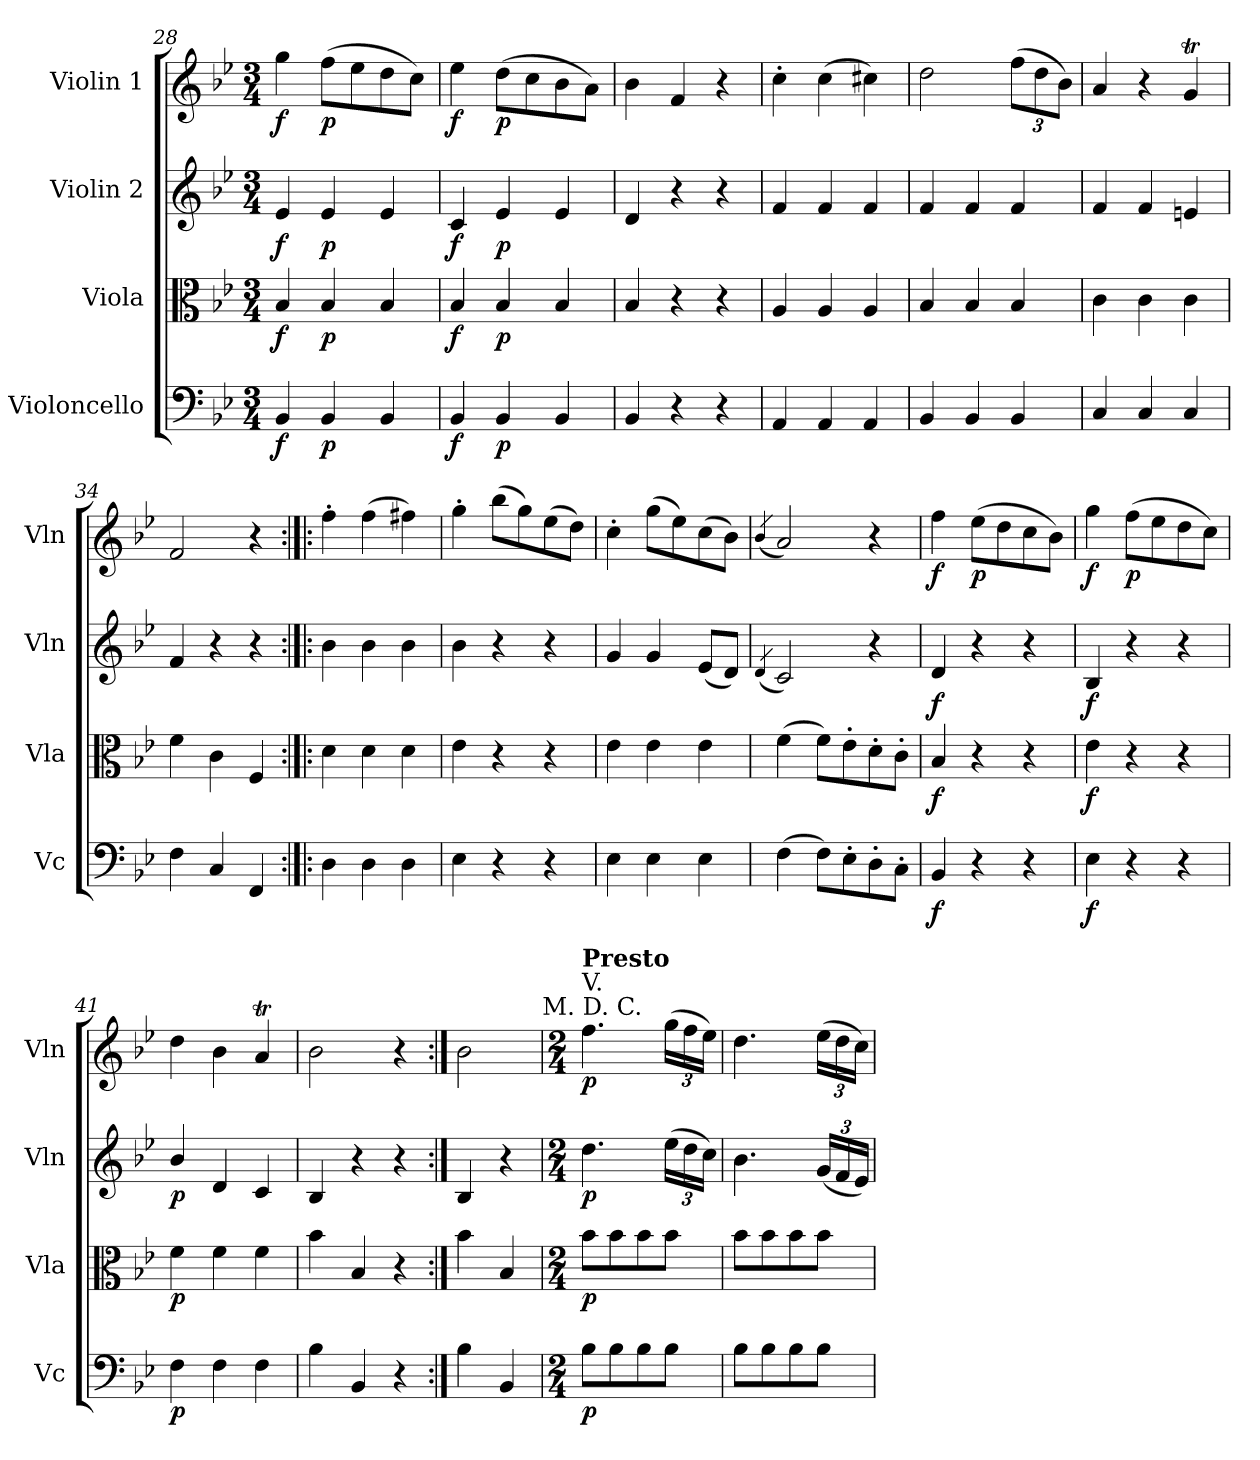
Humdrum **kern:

**kern	**dynam	**kern	**dynam	**kern	**dynam	**kern	**dynam
*part4	*part4	*part3	*part3	*part2	*part2	*part1	*part1
*staff4	*staff4	*staff3	*staff3	*staff2	*staff2	*staff1	*staff1
*I"Violoncello	*	*I"Viola	*	*I"Violin 2	*	*I"Violin 1	*
*I'Vc	*	*I'Vla	*	*I'Vln	*	*I'Vln	*
*clefF4	*	*clefC3	*	*clefG2	*	*clefG2	*
*k[b-e-]	*	*k[b-e-]	*	*k[b-e-]	*	*k[b-e-]	*
*M3/4	*	*M3/4	*	*M3/4	*	*M3/4	*
=28	=28	=28	=28	=28	=28	=28	=28
!	!LO:DY:b	!	!LO:DY:b	!	!LO:DY:b	!	!LO:DY:b
4BB-/	f	4B-/	f	4e-/	f	4gg\	f
!	!LO:DY:b	!	!LO:DY:b	!	!LO:DY:b	!	!LO:DY:b
4BB-/	p	4B-/	p	4e-/	p	(8ff\L	p
.	.	.	.	.	.	8ee-\	.
4BB-/	.	4B-/	.	4e-/	.	8dd\	.
.	.	.	.	.	.	8cc\J)	.
=29	=29	=29	=29	=29	=29	=29	=29
!	!LO:DY:b	!	!LO:DY:b	!	!LO:DY:b	!	!LO:DY:b
4BB-/	f	4B-/	f	4c/	f	4ee-\	f
!	!LO:DY:b	!	!LO:DY:b	!	!LO:DY:b	!	!LO:DY:b
4BB-/	p	4B-/	p	4e-/	p	(8dd\L	p
.	.	.	.	.	.	8cc\	.
4BB-/	.	4B-/	.	4e-/	.	8b-\	.
.	.	.	.	.	.	8a\J)	.
=30	=30	=30	=30	=30	=30	=30	=30
4BB-/	.	4B-/	.	4d/	.	4b-\	.
4r	.	4r	.	4r	.	4f/	.
4r	.	4r	.	4r	.	4r	.
=31	=31	=31	=31	=31	=31	=31	=31
4AA/	.	4A/	.	4f/	.	4cc'\	.
4AA/	.	4A/	.	4f/	.	(4cc\	.
4AA/	.	4A/	.	4f/	.	4cc#X\)	.
!!LO:LB:g=z
=32	=32	=32	=32	=32	=32	=32	=32
4BB-/	.	4B-/	.	4f/	.	2dd\	.
4BB-/	.	4B-/	.	4f/	.	.	.
*	*	*	*	*	*	*Xbrackettup	*
4BB-/	.	4B-/	.	4f/	.	(12ff\L	.
.	.	.	.	.	.	12dd\	.
.	.	.	.	.	.	12b-\J)	.
=33	=33	=33	=33	=33	=33	=33	=33
4C/	.	4c\	.	4f/	.	4a/	.
4C/	.	4c\	.	4f/	.	4r	.
4C/	.	4c\	.	4en/	.	4gT/	.
=34	=34	=34	=34	=34	=34	=34	=34
4F\	.	4f\	.	4f/	.	2f/	.
4C/	.	4c\	.	4r	.	.	.
4FF/	.	4F/	.	4r	.	4r	.
=35:|!|:	=35:|!|:	=35:|!|:	=35:|!|:	=35:|!|:	=35:|!|:	=35:|!|:	=35:|!|:
4D\	.	4d\	.	4b-\	.	4ff'\	.
4D\	.	4d\	.	4b-\	.	(4ff\	.
4D\	.	4d\	.	4b-\	.	4ff#X\)	.
=36	=36	=36	=36	=36	=36	=36	=36
4E-\	.	4e-\	.	4b-\	.	4gg'\	.
4r	.	4r	.	4r	.	(8bb-\L	.
.	.	.	.	.	.	8gg\)	.
4r	.	4r	.	4r	.	(8ee-\	.
.	.	.	.	.	.	8dd\J)	.
=37	=37	=37	=37	=37	=37	=37	=37
4E-\	.	4e-\	.	4g/	.	4cc'\	.
4E-\	.	4e-\	.	4g/	.	(8gg\L	.
.	.	.	.	.	.	8ee-\)	.
4E-\	.	4e-\	.	(8e-/L	.	(8cc\	.
.	.	.	.	8d/J)	.	8b-\J)	.
!!LO:LB:g=z
=38	=38	=38	=38	=38	=38	=38	=38
.	.	.	.	(4qd/	.	(4qb-/	.
(4F\	.	(4f\	.	2c/)	.	2a/)	.
8F\L)	.	8f\L)	.	.	.	.	.
8E-'\	.	8e-'\	.	.	.	.	.
8D'\	.	8d'\	.	4r	.	4r	.
8C'\J	.	8c'\J	.	.	.	.	.
=39	=39	=39	=39	=39	=39	=39	=39
!	!LO:DY:b	!	!LO:DY:b	!	!LO:DY:b	!	!LO:DY:b
4BB-/	f	4B-/	f	4d/	f	4ff\	f
!	!	!	!	!	!	!	!LO:DY:b
4r	.	4r	.	4r	.	(8ee-\L	p
.	.	.	.	.	.	8dd\	.
4r	.	4r	.	4r	.	8cc\	.
.	.	.	.	.	.	8b-\J)	.
=40	=40	=40	=40	=40	=40	=40	=40
!	!LO:DY:b	!	!LO:DY:b	!	!LO:DY:b	!	!LO:DY:b
4E-\	f	4e-\	f	4B-/	f	4gg\	f
!	!	!	!	!	!	!	!LO:DY:b
4r	.	4r	.	4r	.	(8ff\L	p
.	.	.	.	.	.	8ee-\	.
4r	.	4r	.	4r	.	8dd\	.
.	.	.	.	.	.	8cc\J)	.
=41	=41	=41	=41	=41	=41	=41	=41
!	!LO:DY:b	!	!LO:DY:b	!	!LO:DY:b	!	!
4F\	p	4f\	p	4b-/	p	4dd\	.
4F\	.	4f\	.	4d/	.	4b-\	.
4F\	.	4f\	.	4c/	.	4at/	.
=42	=42	=42	=42	=42	=42	=42	=42
4B-\	.	4b-\	.	4B-/	.	2b-\	.
4BB-/	.	4B-/	.	4r	.	.	.
4r	.	4r	.	4r	.	4r	.
=43:|!	=43:|!	=43:|!	=43:|!	=43:|!	=43:|!	=43:|!	=43:|!
4B-\	.	4b-\	.	4B-/	.	2b-\	.
4BB-/	.	4B-/	.	4r	.	.	.
!	!	!	!	!	!	!LO:TX:a:t=M. D. C.	!
!!LO:PB:g=z
=1	=1	=1	=1	=1	=1	=1	=1
*M2/4	*	*M2/4	*	*M2/4	*	*M2/4	*
!	!	!	!	!	!	!LO:TX:a:t=V.	!
!	!	!	!	!	!	!LO:TX:a:B:t=Presto	!
!	!LO:DY:b	!	!LO:DY:b	!	!LO:DY:b	!	!LO:DY:b
8B-\L	p	8b-\L	p	4.dd\	p	4.ff\	p
8B-\	.	8b-\	.	.	.	.	.
8B-\	.	8b-\	.	.	.	.	.
*	*	*	*	*	*	*brackettup	*
8B-\J	.	8b-\J	.	(24ee-\LL	.	(24gg\LL	.
.	.	.	.	24dd\	.	24ff\	.
.	.	.	.	24cc\JJ)	.	24ee-\JJ)	.
=2	=2	=2	=2	=2	=2	=2	=2
8B-\L	.	8b-\L	.	4.b-\	.	4.dd\	.
8B-\	.	8b-\	.	.	.	.	.
8B-\	.	8b-\	.	.	.	.	.
8B-\J	.	8b-\J	.	(24g/LL	.	(24ee-\LL	.
.	.	.	.	24f/	.	24dd\	.
.	.	.	.	24e-/JJ)	.	24cc\JJ)	.
=	=	=	=	=	=	=	=
*-	*-	*-	*-	*-	*-	*-	*-
